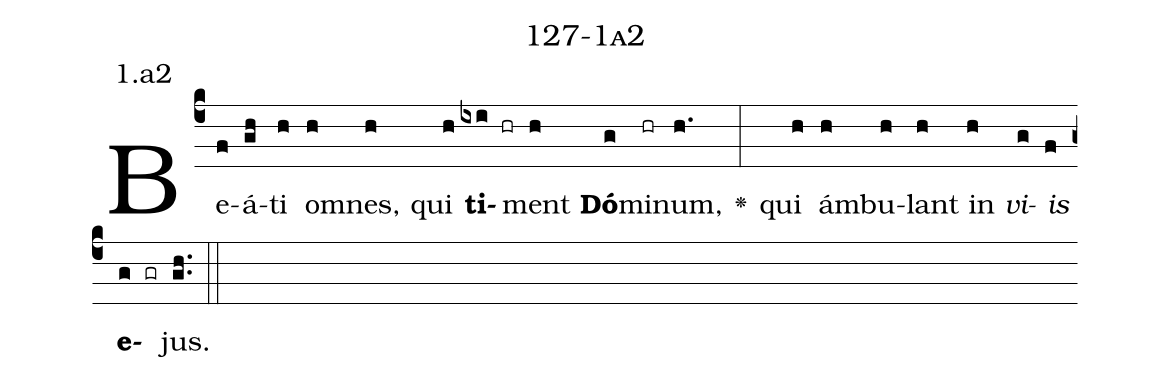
name: 127-1a2;
annotation: 1.a2;
%%
(c4)Be(f)á(gh)ti(h) om(h)nes,(h) qui(h) <b>ti</b>(ixi hr)ment(h) <b>Dó</b>(g)mi(hr)num,(h.) <v>\greheightstar</v>(:) qui(h) ám(h)bu(h)lant(h) in(h) <i>vi</i>(g)<i>is</i>(f) <b>e</b>(g gr)jus.(gh..) (::)


%E(h) u(h) o(g) u(f) a(g) e.(gh..) (::)
